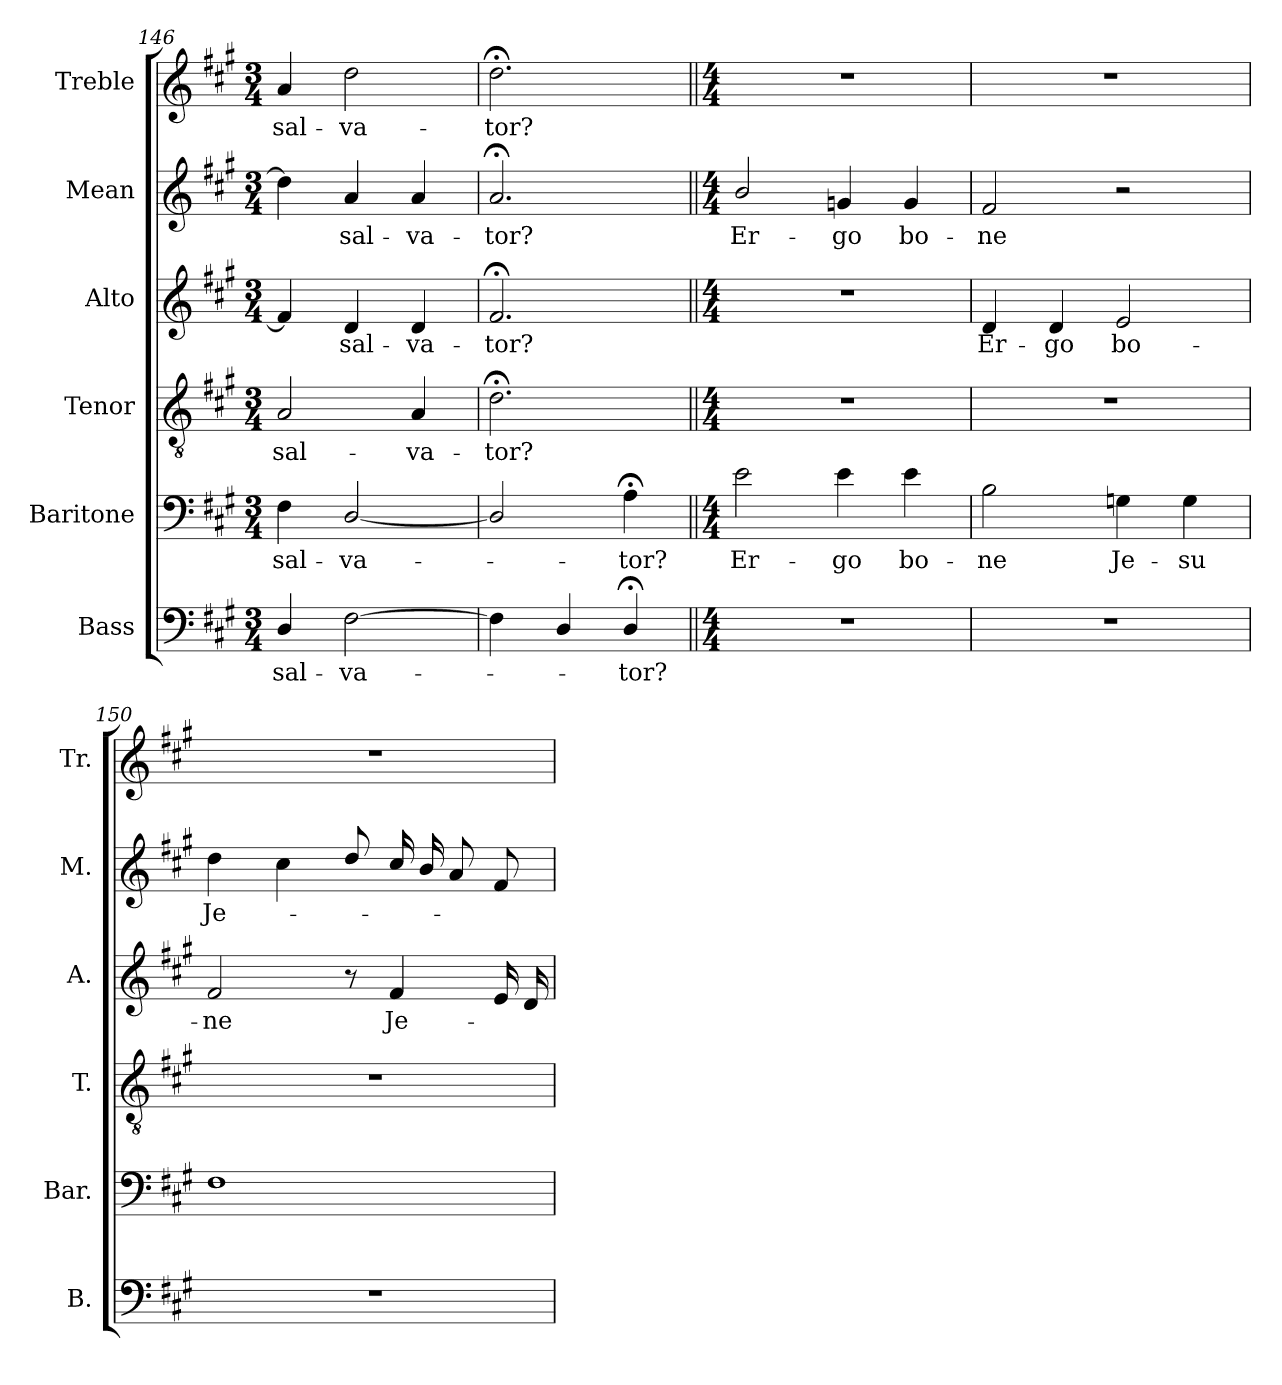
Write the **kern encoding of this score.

**kern	**text	**kern	**text	**kern	**text	**kern	**text	**kern	**text	**kern	**text
*part6	*part6	*part5	*part5	*part4	*part4	*part3	*part3	*part2	*part2	*part1	*part1
*staff6	*staff6	*staff5	*staff5	*staff4	*staff4	*staff3	*staff3	*staff2	*staff2	*staff1	*staff1
*I"Bass	*	*I"Baritone	*	*I"Tenor	*	*I"Alto	*	*I"Mean	*	*I"Treble	*
*I'B.	*	*I'Bar.	*	*I'T.	*	*I'A.	*	*I'M.	*	*I'Tr.	*
!!LO:PB:g=z
*clefF4	*	*clefF4	*	*clefGv2	*	*clefG2	*	*clefG2	*	*clefG2	*
*	*	*	*	*ITrd7c12	*	*	*	*	*	*	*
*k[f#c#g#]	*	*k[f#c#g#]	*	*k[f#c#g#]	*	*k[f#c#g#]	*	*k[f#c#g#]	*	*k[f#c#g#]	*
*A:	*	*A:	*	*A:	*	*A:	*	*A:	*	*A:	*
*M3/4	*	*M3/4	*	*M3/4	*	*M3/4	*	*M3/4	*	*M3/4	*
=146	=146	=146	=146	=146	=146	=146	=146	=146	=146	=146	=146
!	!LO:LY:b:color=#000000	!	!	!	!	!	!	!	!	!	!
!	!	!	!LO:LY:b:color=#000000	!	!	!	!	!	!	!	!
!	!	!	!	!	!LO:LY:b:color=#000000	!	!	!	!	!	!
!	!	!	!	!	!	!	!	!	!	!	!LO:LY:b:color=#000000
4Di/	sal-	4F#i\	sal-	2AAi/	sal-	4f#i/]	.	4ddi\]	.	4ai/	sal-
!	!LO:LY:b:color=#000000	!	!	!	!	!	!	!	!	!	!
!	!	!	!LO:LY:b:color=#000000	!	!	!	!	!	!	!	!
!	!	!	!	!	!	!	!LO:LY:b:color=#000000	!	!	!	!
!	!	!	!	!	!	!	!	!	!LO:LY:b:color=#000000	!	!
!	!	!	!	!	!	!	!	!	!	!	!LO:LY:b:color=#000000
[2F#i\	-va-	[2Di/	-va-	.	.	4di/	sal-	4ai/	sal-	2ddi\	-va-
!	!	!	!	!	!LO:LY:b:color=#000000	!	!	!	!	!	!
!	!	!	!	!	!	!	!LO:LY:b:color=#000000	!	!	!	!
!	!	!	!	!	!	!	!	!	!LO:LY:b:color=#000000	!	!
.	.	.	.	4AAi/	-va-	4di/	-va-	4ai/	-va-	.	.
=147	=147	=147	=147	=147	=147	=147	=147	=147	=147	=147	=147
!	!	!	!	!	!LO:LY:b:color=#000000	!	!	!	!	!	!
!	!	!	!	!	!	!	!LO:LY:b:color=#000000	!	!	!	!
!	!	!	!	!	!	!	!	!	!LO:LY:b:color=#000000	!	!
!	!	!	!	!	!	!	!	!	!	!	!LO:LY:b:color=#000000
4F#i\]	.	2Di/]	.	2.D;i\	-tor?	2.f#;i/	-tor?	2.a;i/	-tor?	2.dd;i\	-tor?
4Di/	.	.	.	.	.	.	.	.	.	.	.
!	!LO:LY:b:color=#000000	!	!	!	!	!	!	!	!	!	!
!	!	!	!LO:LY:b:color=#000000	!	!	!	!	!	!	!	!
4D;i/	-tor?	4A;i\	-tor?	.	.	.	.	.	.	.	.
=148||	=148||	=148||	=148||	=148||	=148||	=148||	=148||	=148||	=148||	=148||	=148||
*M4/4	*	*M4/4	*	*M4/4	*	*M4/4	*	*M4/4	*	*M4/4	*
!	!	!	!LO:LY:b:color=#000000	!	!	!	!	!	!	!	!
!	!	!	!	!	!	!	!	!	!LO:LY:b:color=#000000	!	!
1r	.	2ei\	Er-	1r	.	1r	.	2bi/	Er-	1r	.
!	!	!	!LO:LY:b:color=#000000	!	!	!	!	!	!	!	!
!	!	!	!	!	!	!	!	!	!LO:LY:b:color=#000000	!	!
.	.	4ei\	-go	.	.	.	.	4gni/	-go	.	.
!	!	!	!LO:LY:b:color=#000000	!	!	!	!	!	!	!	!
!	!	!	!	!	!	!	!	!	!LO:LY:b:color=#000000	!	!
.	.	4ei\	bo-	.	.	.	.	4gi/	bo-	.	.
=149	=149	=149	=149	=149	=149	=149	=149	=149	=149	=149	=149
!	!	!	!LO:LY:b:color=#000000	!	!	!	!	!	!	!	!
!	!	!	!	!	!	!	!LO:LY:b:color=#000000	!	!	!	!
!	!	!	!	!	!	!	!	!	!LO:LY:b:color=#000000	!	!
1r	.	2Bi\	-ne	1r	.	4di/	Er-	2f#i/	-ne	1r	.
!	!	!	!	!	!	!	!LO:LY:b:color=#000000	!	!	!	!
.	.	.	.	.	.	4di/	-go	.	.	.	.
!	!	!	!LO:LY:b:color=#000000	!	!	!	!	!	!	!	!
!	!	!	!	!	!	!	!LO:LY:b:color=#000000	!	!	!	!
.	.	4Gni\	Je-	.	.	2ei/	bo-	2r	.	.	.
!	!	!	!LO:LY:b:color=#000000	!	!	!	!	!	!	!	!
.	.	4Gi\	-su	.	.	.	.	.	.	.	.
=150	=150	=150	=150	=150	=150	=150	=150	=150	=150	=150	=150
!	!	!	!	!	!	!	!LO:LY:b:color=#000000	!	!	!	!
!	!	!	!	!	!	!	!	!	!LO:LY:b:color=#000000	!	!
1r	.	1F#i	.	1r	.	2f#i/	-ne	4ddi\	Je-	1r	.
.	.	.	.	.	.	.	.	4cc#i\	.	.	.
.	.	.	.	.	.	8r	.	8ddi/	.	.	.
!	!	!	!	!	!	!	!LO:LY:b:color=#000000	!	!	!	!
.	.	.	.	.	.	4f#i/	Je-	16cc#i/	.	.	.
.	.	.	.	.	.	.	.	16bi/	.	.	.
.	.	.	.	.	.	.	.	8ai/	.	.	.
.	.	.	.	.	.	16ei/	.	8f#i/	.	.	.
.	.	.	.	.	.	16di/	.	.	.	.	.
=	=	=	=	=	=	=	=	=	=	=	=
*-	*-	*-	*-	*-	*-	*-	*-	*-	*-	*-	*-
